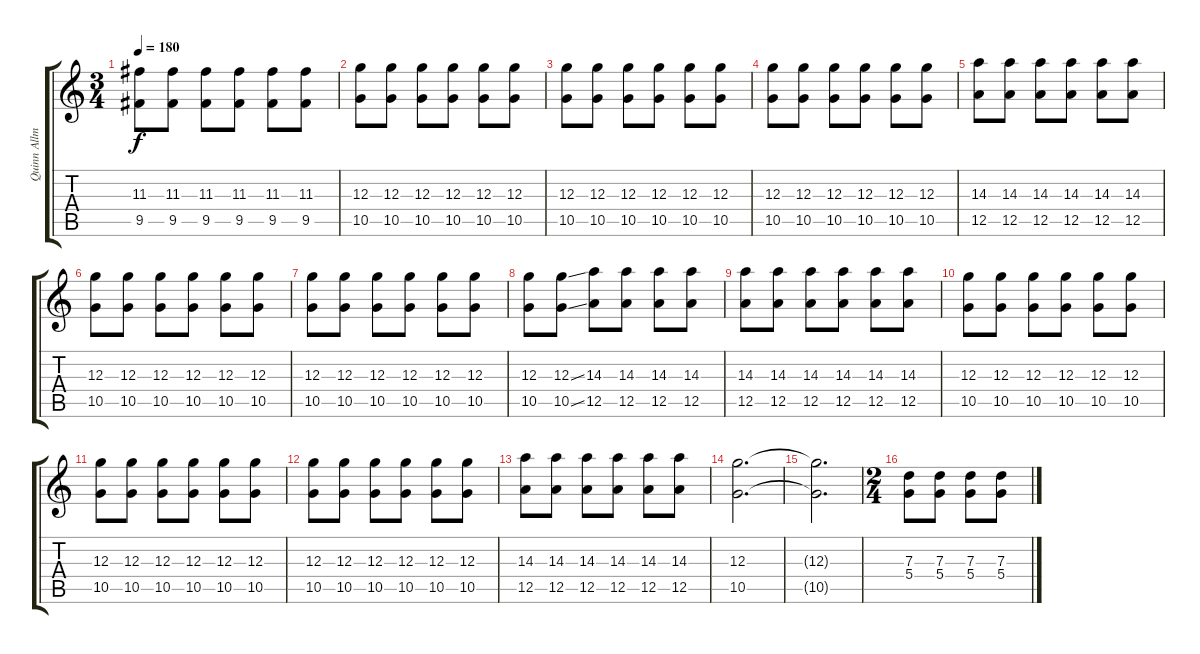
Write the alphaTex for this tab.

\track ("Quinn Allman I" "Quinn Allm") {instrument distortionguitar}
\staff {score tabs}
\tuning (E4 B3 G3 D3 A2 D2) {hide}
\ts (3 4)
\tempo 180
\clef g2
\ks c
(11.3 9.5).8{dy f} (11.3 9.5).8 (11.3 9.5).8 (11.3 9.5).8 (11.3 9.5).8 (11.3 9.5).8 |
(12.3 10.5).8 (12.3 10.5).8 (12.3 10.5).8 (12.3 10.5).8 (12.3 10.5).8 (12.3 10.5).8 |
(12.3 10.5).8 (12.3 10.5).8 (12.3 10.5).8 (12.3 10.5).8 (12.3 10.5).8 (12.3 10.5).8 |
(12.3 10.5).8 (12.3 10.5).8 (12.3 10.5).8 (12.3 10.5).8 (12.3 10.5).8 (12.3 10.5).8 |
(14.3 12.5).8 (14.3 12.5).8 (14.3 12.5).8 (14.3 12.5).8 (14.3 12.5).8 (14.3 12.5).8 |
(12.3 10.5).8 (12.3 10.5).8 (12.3 10.5).8 (12.3 10.5).8 (12.3 10.5).8 (12.3 10.5).8 |
(12.3 10.5).8 (12.3 10.5).8 (12.3 10.5).8 (12.3 10.5).8 (12.3 10.5).8 (12.3 10.5).8 |
(12.3 10.5).8 (12.3{ss} 10.5{ss}).8 (14.3 12.5).8 (14.3 12.5).8 (14.3 12.5).8 (14.3 12.5).8 |
(14.3 12.5).8 (14.3 12.5).8 (14.3 12.5).8 (14.3 12.5).8 (14.3 12.5).8 (14.3 12.5).8 |
(12.3 10.5).8 (12.3 10.5).8 (12.3 10.5).8 (12.3 10.5).8 (12.3 10.5).8 (12.3 10.5).8 |
(12.3 10.5).8 (12.3 10.5).8 (12.3 10.5).8 (12.3 10.5).8 (12.3 10.5).8 (12.3 10.5).8 |
(12.3 10.5).8 (12.3 10.5).8 (12.3 10.5).8 (12.3 10.5).8 (12.3 10.5).8 (12.3 10.5).8 |
(14.3 12.5).8 (14.3 12.5).8 (14.3 12.5).8 (14.3 12.5).8 (14.3 12.5).8 (14.3 12.5).8 |
(12.3 10.5).2{d volume 0} |
(12.3{t} 10.5{t}).2{d} |
\ts (2 4)
(7.3 5.4).8{volume 11} (7.3 5.4).8 (7.3 5.4).8 (7.3 5.4).8
